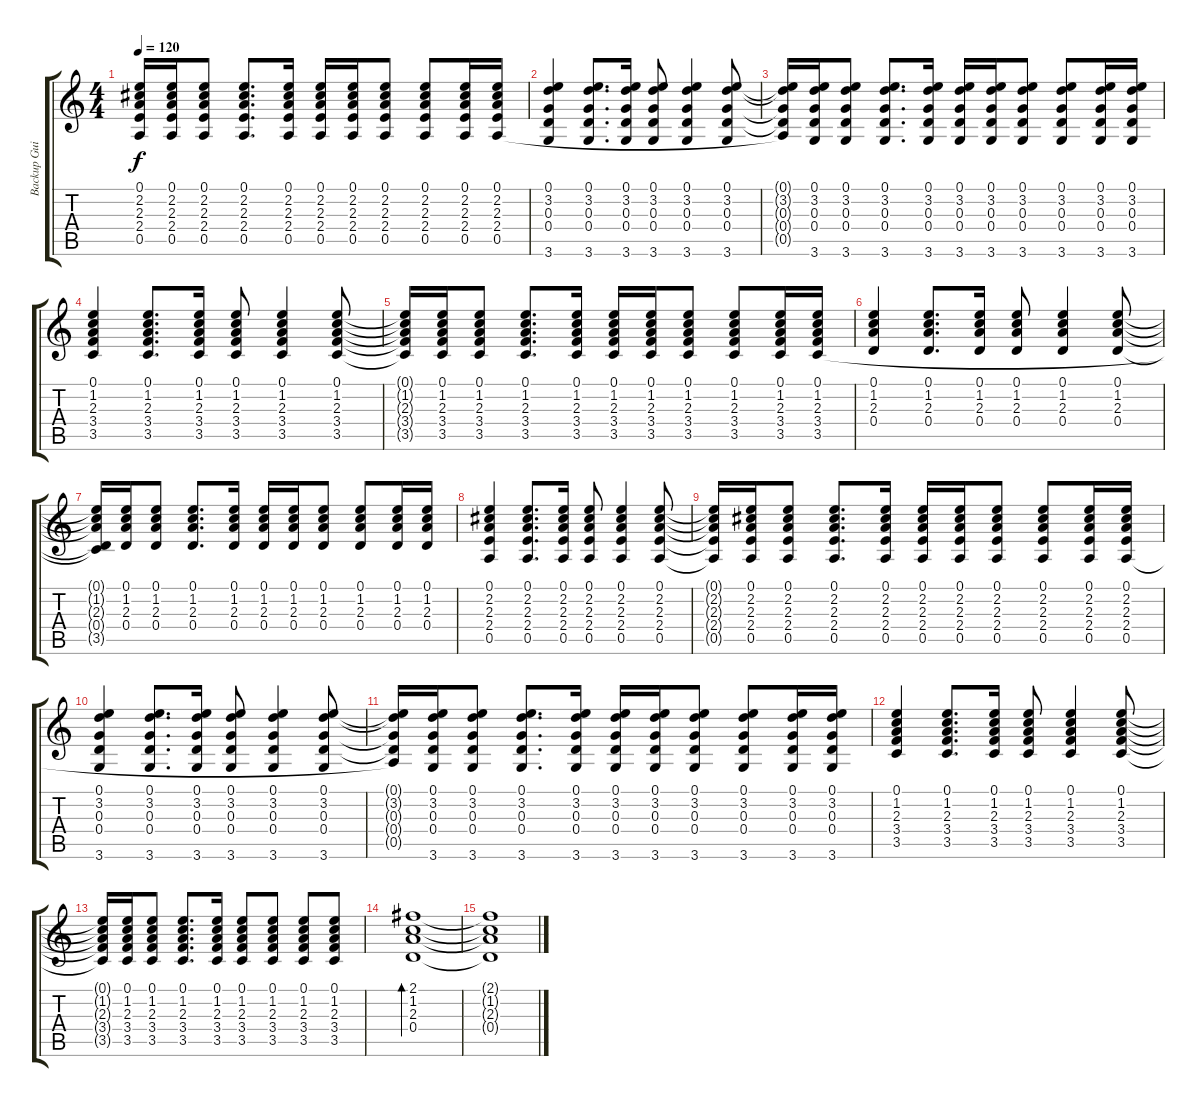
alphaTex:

\track ("Backup Guitar" "Backup Gui") {instrument overdrivenguitar}
\staff {score tabs}
\tuning (E4 B3 G3 D3 A2 E2) {hide}
\ts (4 4)
\tempo 120
\clef g2
\ks c
(0.1{t} 2.2{t} 2.3{t} 2.4{t} 0.5{t}).16{dy f} (0.1 2.2 2.3 2.4 0.5).16 (0.1 2.2 2.3 2.4 0.5).8 (0.1 2.2 2.3 2.4 0.5).8{d} (0.1 2.2 2.3 2.4 0.5).16 (0.1 2.2 2.3 2.4 0.5).16 (0.1 2.2 2.3 2.4 0.5).16 (0.1 2.2 2.3 2.4 0.5).8 (0.1 2.2 2.3 2.4 0.5).8 (0.1 2.2 2.3 2.4 0.5).16 (0.1 2.2 2.3 2.4 0.5).16 |
(0.1 3.2 0.3 0.4 3.6).4 (0.1 3.2 0.3 0.4 3.6).8{d} (0.1 3.2 0.3 0.4 3.6).16 (0.1 3.2 0.3 0.4 3.6).8 (0.1 3.2 0.3 0.4 3.6).4 (0.1 3.2 0.3 0.4 3.6).8 |
(0.1{t} 3.2{t} 0.3{t} 0.4{t} 0.5{t}).16 (0.1 3.2 0.3 0.4 3.6).16 (0.1 3.2 0.3 0.4 3.6).8 (0.1 3.2 0.3 0.4 3.6).8{d} (0.1 3.2 0.3 0.4 3.6).16 (0.1 3.2 0.3 0.4 3.6).16 (0.1 3.2 0.3 0.4 3.6).16 (0.1 3.2 0.3 0.4 3.6).8 (0.1 3.2 0.3 0.4 3.6).8 (0.1 3.2 0.3 0.4 3.6).16 (0.1 3.2 0.3 0.4 3.6).16 |
(0.1 1.2 2.3 3.4 3.5).4 (0.1 1.2 2.3 3.4 3.5).8{d} (0.1 1.2 2.3 3.4 3.5).16 (0.1 1.2 2.3 3.4 3.5).8 (0.1 1.2 2.3 3.4 3.5).4 (0.1 1.2 2.3 3.4 3.5).8 |
(0.1{t} 1.2{t} 2.3{t} 3.4{t} 3.5{t}).16 (0.1 1.2 2.3 3.4 3.5).16 (0.1 1.2 2.3 3.4 3.5).8 (0.1 1.2 2.3 3.4 3.5).8{d} (0.1 1.2 2.3 3.4 3.5).16 (0.1 1.2 2.3 3.4 3.5).16 (0.1 1.2 2.3 3.4 3.5).16 (0.1 1.2 2.3 3.4 3.5).8 (0.1 1.2 2.3 3.4 3.5).8 (0.1 1.2 2.3 3.4 3.5).16 (0.1 1.2 2.3 3.4 3.5).16 |
(0.1 1.2 2.3 0.4).4 (0.1 1.2 2.3 0.4).8{d} (0.1 1.2 2.3 0.4).16 (0.1 1.2 2.3 0.4).8 (0.1 1.2 2.3 0.4).4 (0.1 1.2 2.3 0.4).8 |
(0.1{t} 1.2{t} 2.3{t} 0.4{t} 3.5{t}).16 (0.1 1.2 2.3 0.4).16 (0.1 1.2 2.3 0.4).8 (0.1 1.2 2.3 0.4).8{d} (0.1 1.2 2.3 0.4).16 (0.1 1.2 2.3 0.4).16 (0.1 1.2 2.3 0.4).16 (0.1 1.2 2.3 0.4).8 (0.1 1.2 2.3 0.4).8 (0.1 1.2 2.3 0.4).16 (0.1 1.2 2.3 0.4).16 |
(0.1 2.2 2.3 2.4 0.5).4 (0.1 2.2 2.3 2.4 0.5).8{d} (0.1 2.2 2.3 2.4 0.5).16 (0.1 2.2 2.3 2.4 0.5).8 (0.1 2.2 2.3 2.4 0.5).4 (0.1 2.2 2.3 2.4 0.5).8 |
(0.1{t} 2.2{t} 2.3{t} 2.4{t} 0.5{t}).16 (0.1 2.2 2.3 2.4 0.5).16 (0.1 2.2 2.3 2.4 0.5).8 (0.1 2.2 2.3 2.4 0.5).8{d} (0.1 2.2 2.3 2.4 0.5).16 (0.1 2.2 2.3 2.4 0.5).16 (0.1 2.2 2.3 2.4 0.5).16 (0.1 2.2 2.3 2.4 0.5).8 (0.1 2.2 2.3 2.4 0.5).8 (0.1 2.2 2.3 2.4 0.5).16 (0.1 2.2 2.3 2.4 0.5).16 |
(0.1 3.2 0.3 0.4 3.6).4 (0.1 3.2 0.3 0.4 3.6).8{d} (0.1 3.2 0.3 0.4 3.6).16 (0.1 3.2 0.3 0.4 3.6).8 (0.1 3.2 0.3 0.4 3.6).4 (0.1 3.2 0.3 0.4 3.6).8 |
(0.1{t} 3.2{t} 0.3{t} 0.4{t} 0.5{t}).16 (0.1 3.2 0.3 0.4 3.6).16 (0.1 3.2 0.3 0.4 3.6).8 (0.1 3.2 0.3 0.4 3.6).8{d} (0.1 3.2 0.3 0.4 3.6).16 (0.1 3.2 0.3 0.4 3.6).16 (0.1 3.2 0.3 0.4 3.6).16 (0.1 3.2 0.3 0.4 3.6).8 (0.1 3.2 0.3 0.4 3.6).8 (0.1 3.2 0.3 0.4 3.6).16 (0.1 3.2 0.3 0.4 3.6).16 |
(0.1 1.2 2.3 3.4 3.5).4 (0.1 1.2 2.3 3.4 3.5).8{d} (0.1 1.2 2.3 3.4 3.5).16 (0.1 1.2 2.3 3.4 3.5).8 (0.1 1.2 2.3 3.4 3.5).4 (0.1 1.2 2.3 3.4 3.5).8 |
(0.1{t} 1.2{t} 2.3{t} 3.4{t} 3.5{t}).16 (0.1 1.2 2.3 3.4 3.5).16 (0.1 1.2 2.3 3.4 3.5).8 (0.1 1.2 2.3 3.4 3.5).8{d} (0.1 1.2 2.3 3.4 3.5).16 (0.1 1.2 2.3 3.4 3.5).8 (0.1 1.2 2.3 3.4 3.5).8 (0.1 1.2 2.3 3.4 3.5).8 (0.1 1.2 2.3 3.4 3.5).8 |
(2.1 1.2 2.3 0.4).1{bd 120 volume 0} |
(2.1{t} 1.2{t} 2.3{t} 0.4{t}).1
